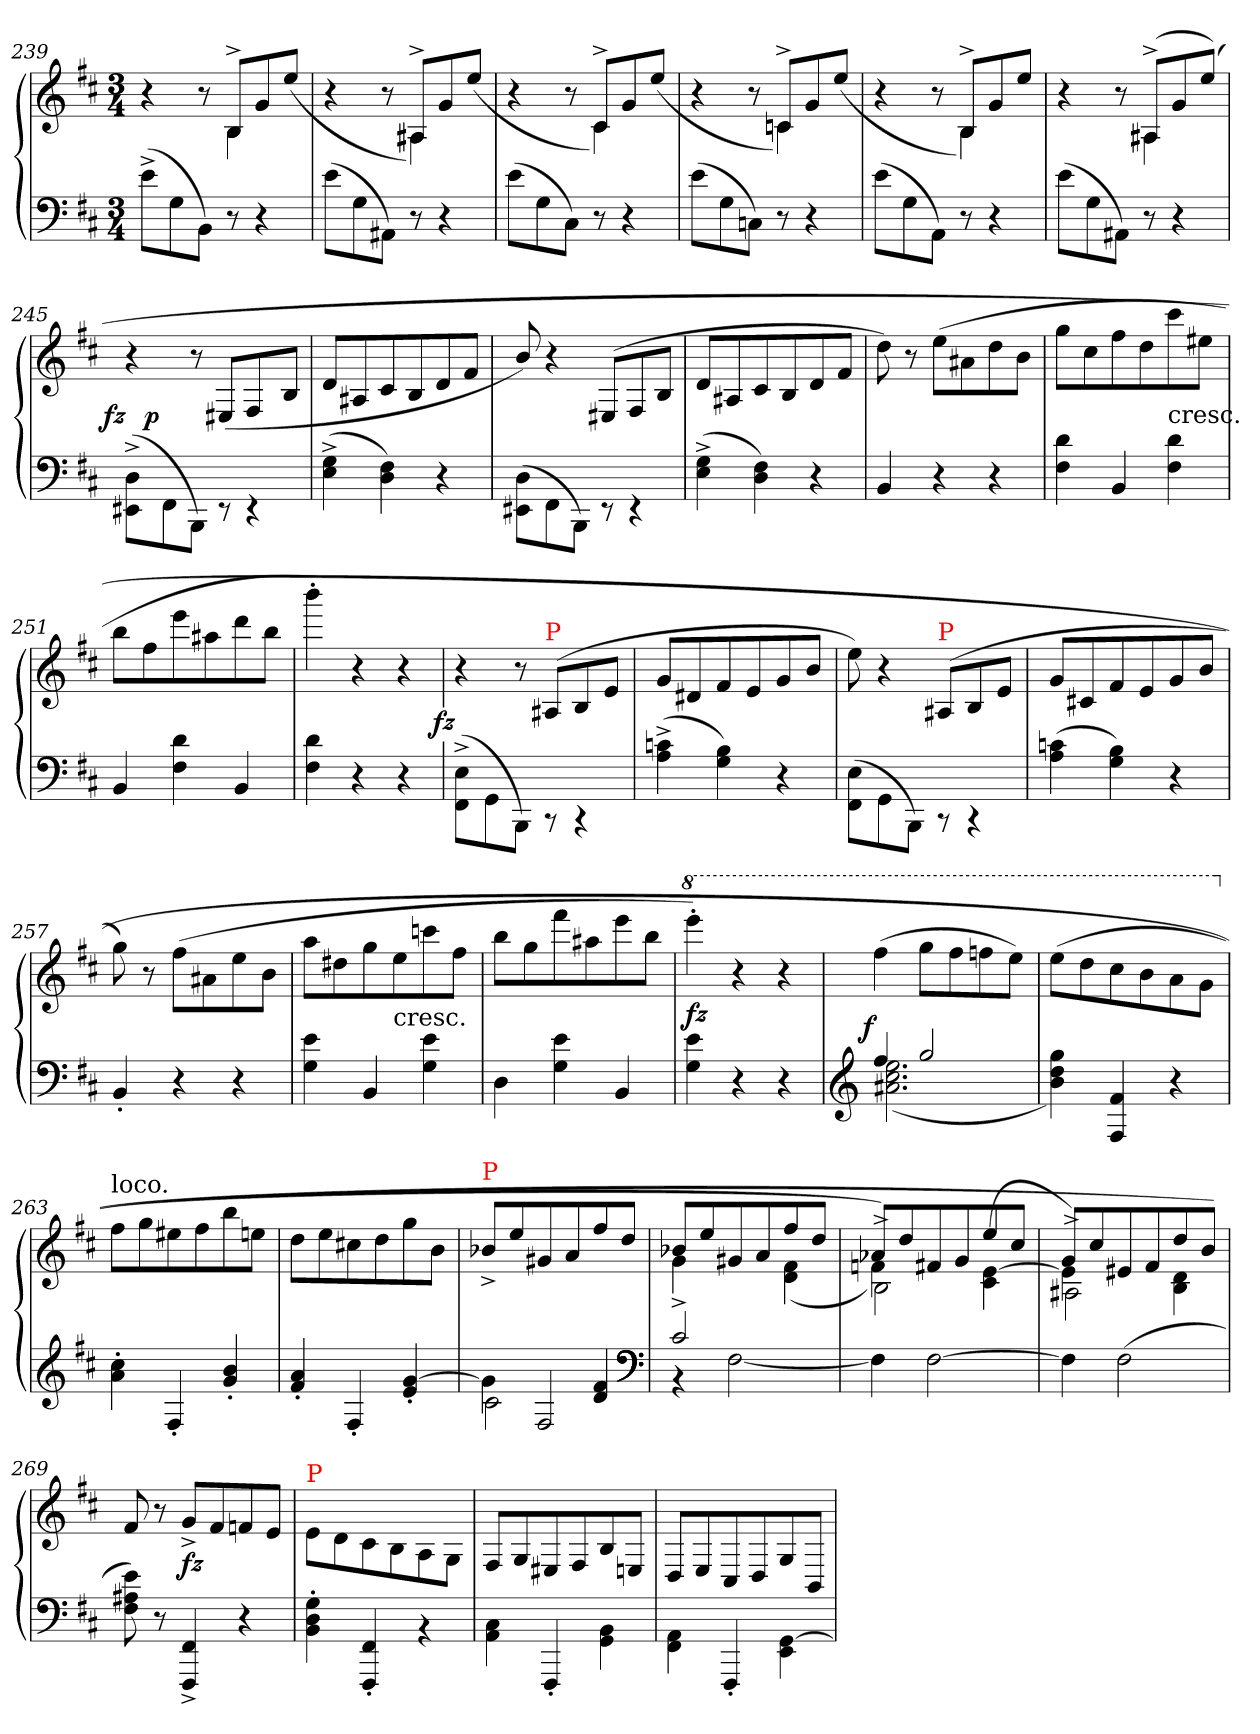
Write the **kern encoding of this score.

**kern	**kern	**dynam
*part1	*part1	*part1
*staff2	*staff1	*staff1/2
*clefF4	*clefG2	*
*k[f#c#]	*k[f#c#]	*
*M3/4	*M3/4	*
=239	=239	=239
*	*^	*
(8e^>L	4r	4.ryy	.
8G	.	.	.
8BBJ)	8r	.	.
8r	8B^L	4B)	.
4r	8g	.	.
.	(<8eeJ	8ryy	.
=240	=240	=240	=240
(8eL	4r	4.ryy	.
8G	.	.	.
8AA#XJ)	8r	.	.
8r	8A#X^>L	4A#X)	.
4r	8g	.	.
.	(>(<8eeJ	8ryy	.
=241	=241	=241	=241
(8eL	4r	4.ryy	.
8G	.	.	.
8C#J)	8r	.	.
8r	8c#^L	4c#)	.
4r	8g	.	.
.	(<8eeJ	8ryy	.
=242	=242	=242	=242
(8eL	4r	4.ryy	.
8G	.	.	.
8CnJ)	8r	.	.
8r	8cn^>L	4cn)	.
4r	8g	.	.
.	(<8eeJ	8ryy	.
=243	=243	=243	=243
(8eL	4r	4.ryy	.
8G	.	.	.
8AAJ)	8r	.	.
8r	8B^>L	4B)	.
4r	8g	.	.
.	(<8eeJ	8ryy	.
=244	=244	=244	=244
(8eL	4r	4.ryy	.
8G	.	.	.
8AA#XJ)	8r	.	.
8r	(<8A#X^>L	4A#X	.
4r	8g	.	.
.	(>8eeJ)	8ryy	.
=245	=245	=245	=245
!	!	!	!LO:DY:rj
(>8D^>\ 8EE#X^>\L	4r	16ryy	fz
.	.	2ryy	p
8FF#\	.	.	.
8BBB\J)	8r	.	.
8rEE	(>8E#XL	.	.
4rEE	8F#/	.	.
.	.	8.ryy	.
.	8B/J	.	.
*	*v	*v	*
=246	=246	=246
(4G^< 4E^<	8dL	.
.	8A#X	.
4F# 4D)	8c#	.
.	8B	.
4r	8d	.
.	8f#J	.
=247	=247	=247
(8D\ 8EE#X\L	8b/)	.
8FF#\	4r	.
8BBB\J)	.	.
8rEE	(>8E#XL	.
4rEE	8F#/	.
.	8B/J	.
=248	=248	=248
(4G^< 4E^<	8dL	.
.	8A#X	.
4F# 4D)	8c#	.
.	8B	.
4r	8d	.
.	8f#J	.
=249	=249	=249
4BB/	8dd)	.
.	8r	.
4r	(8eeL	.
.	8a#X	.
4r	8dd	.
.	8bJ	.
=250	=250	=250
4d 4F#	8ggL	.
.	8cc#	.
4BB/	8ff#	.
.	8dd	.
!	!LO:TX:c:t=cresc.	!
4d 4F#	8ccc#	.
.	8ee#XJ	.
=251	=251	=251
4BB/	8bbL	.
.	8ff#	.
4d 4F#	8eee	.
.	8aa#X	.
4BB/	8ddd	.
.	8bbJ	.
=252	=252	=252
4d 4F#	4bbb'>)	.
4r	4r	.
4r	4r	.
=253	=253	=253
!	!	!LO:DY:rj
(8E^>\ 8FF#^>\L	4r	fz
8GG\	.	.
8BBB\J)	8r	.
!	!LO:TX:a:color=red:t=P	!
8rCC	(>8A#X/L	.
4rCC	8B/	.
.	8e\J	.
=254	=254	=254
(4cn^< 4A^<	8gL	.
.	8d#X	.
4B 4G)	8f#	.
.	8e	.
4r	8g	.
.	8bJ	.
=255	=255	=255
(8E\ 8FF#\L	8ee)	.
8GG\	4r	.
8BBB\J)	.	.
!	!LO:TX:a:color=red:t=P	!
8rCC	(>8A#X/L	.
4rCC	8B/	.
.	8e\J	.
=256	=256	=256
(4cn 4A	8gL	.
.	8c#X	.
4B 4G)	8f#	.
.	8e	.
4r	8g	.
.	8bJ	.
=257	=257	=257
4BB'/	8gg)	.
.	8r	.
4r	(8ff#L	.
.	8a#X	.
4r	8ee	.
.	8bJ	.
=258	=258	=258
4e 4G	8aaL	.
.	8dd#X	.
4BB/	8gg	.
!	!LO:TX:c:t=cresc.	!
.	8ee	.
4e 4G	8cccn	.
.	8ff#J	.
=259	=259	=259
4D\	8bbL	.
.	8gg	.
4e 4G	8fff#	.
.	8aa#X	.
4BB/	8eee	.
.	8bbJ	.
=260	=260	=260
*	*8va	*
4e 4G	4eeee'>)	fz
4r	4r	.
4r	4r	.
=261	=261	=261
*clefG2	*	*
*^	*	*
!	!	!	!LO:DY:rj
4ff#	(<2.ee 2.cc# 2.a#X	(>4fff#	f
2gg	.	8gggL	.
.	.	8fff#	.
.	.	8fffn	.
.	.	8eeeJ)	.
*v	*v	*	*
=262	=262	=262
4gg 4dd 4b)	(>8eeeL	.
.	8ddd	.
4f# 4F#	8ccc#	.
.	8bb	.
4r	8aa	.
.	8ggJ	.
=263	=263	=263
*	*X8va	*
!	!LO:TX:a:t=loco.	!
4cc#' 4a'	8ff#L	.
.	8gg	.
4F#'	8ee#X	.
.	8ff#	.
4b'/ 4g'/	8bb	.
.	8eenJ	.
=264	=264	=264
4a'/ 4f#'/	8ddL	.
.	8ee	.
4F#'	8cc#X	.
.	8dd	.
[4g'/ 4e'/	8gg	.
.	8bJ	.
=265	=265	=265
*^	*	*
*	*^	*	*
!	!	!	!LO:TX:a:color=red:t=P	!
4g\]	2c#	4ryy	8b-X^</L	.
.	.	.	8ee/	.
4ryy	.	2F#	8g#X/	.
.	.	.	8a/	.
4f#/ 4d/	4ryy	.	8ff#/	.
.	.	.	8dd/J	.
*v	*v	*v	*	*
*clefF4	*	*
=266	=266	=266
*^	*^	*
2c#/	4rBB	8b-XL	4g^<\	.
.	.	8ee	.	.
.	[2F#\	8g#X	4ryy	.
.	.	8a	.	.
4ryy	.	8ff#	(<(<4f#\ 4d\	.
.	.	8ddJ	.	.
*v	*v	*	*	*
=267	=267	=267	=267
*	*	*^	*
4F#]	8a-X/L	4fn)	2B^<\)	.
.	8dd/	.	.	.
[2F#	8f#X/	2ryy	.	.
.	8g/	.	.	.
.	8ee/	.	(<[4e\ 4c#\	.
.	8cc#/J	.	.	.
=268	=268	=268	=268	=268
4F#]	8g/L	4e]	2A#X^<\)	.
.	8cc#/	.	.	.
(2F#	8e#X/	2ryy	.	.
.	8f#/	.	.	.
.	8dd/	.	(>4d\ 4B\	.
.	8b/J)	.	.	.
*	*v	*v	*v	*
=269	=269	=269
8e 8A#X 8F#))	8f#	.
8r	8r	.
4FF#^> 4FFF#^>	8g^<L	fz
.	8f#	.
4r	8fn	.
.	8eJ	.
=270	=270	=270
!	!LO:TX:a:color=red:t=P	!
4G'> 4D'> 4BB'>	8e\L	.
.	8d\	.
4FF#'< 4FFF#'<	8c#\	.
.	8B\	.
4rBB	8A/	.
.	8G/J	.
=271	=271	=271
4C#\ 4AA\	8F#/L	.
.	8G/	.
4FFF#'/	8E#X	.
.	8F#/	.
4BB\ 4GG\	8B/	.
.	8En/J	.
=272	=272	=272
4AA\ 4FF#\	8D/L	.
.	8E/	.
4FFF#'/	8C#/	.
.	8D/	.
[4GG\ 4EE\	8G/	.
.	8BB/J	.
=	=	=
*-	*-	*-
